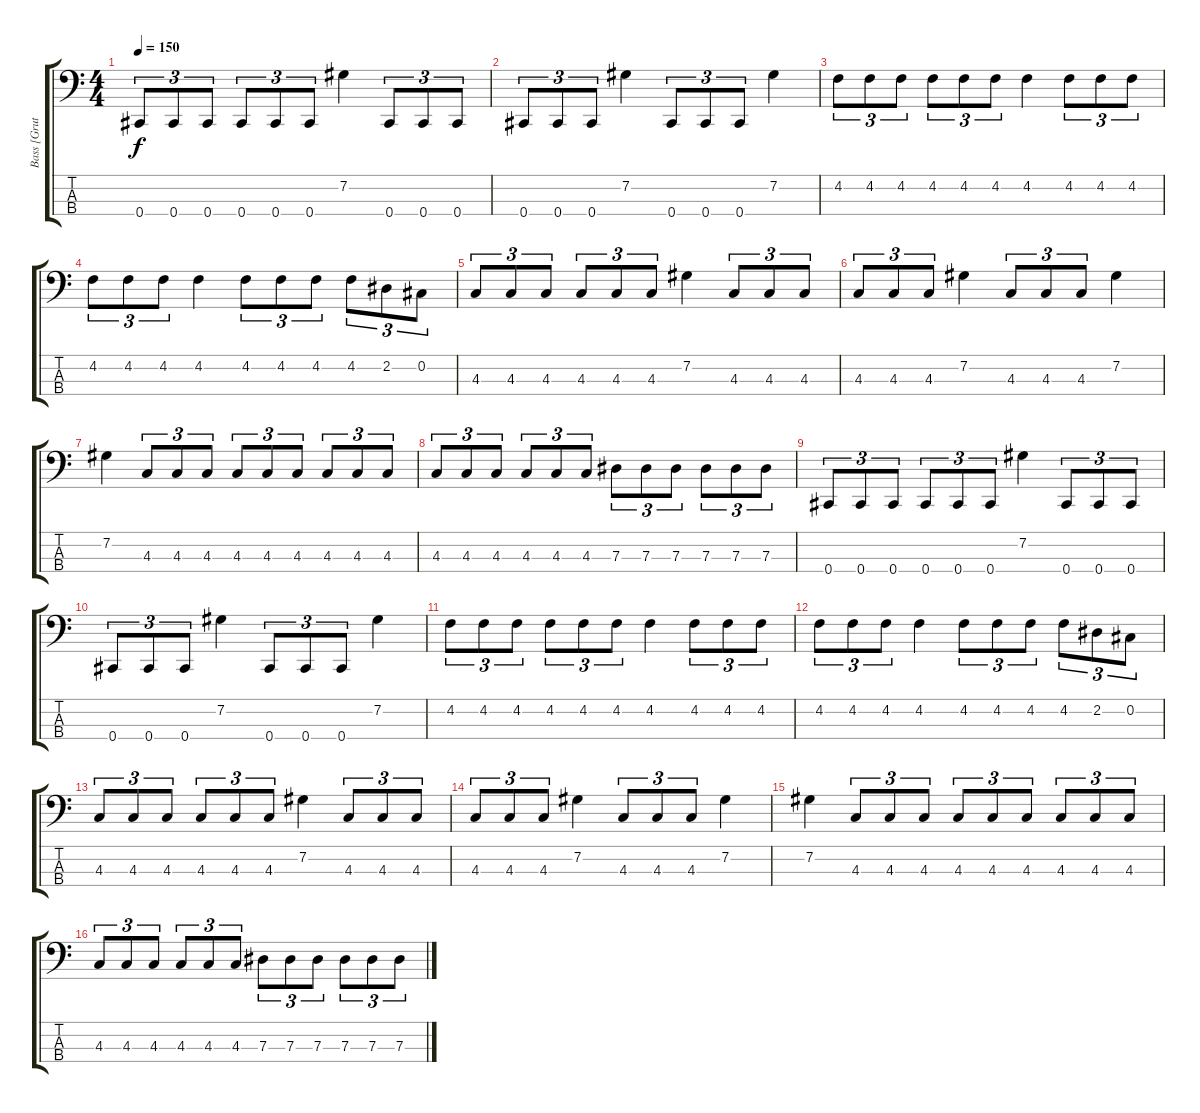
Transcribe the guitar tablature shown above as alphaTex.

\track ("Bass [Grutle Kjellsson]" "Bass [Grut") {instrument electricbasspick}
\staff {score tabs}
\tuning (Gb2 Db2 Ab1 Db1) {hide}
\ts (4 4)
\tempo 150
\clef f4
\ks c
0.4.8{tu (3 2) dy f} 0.4.8{tu (3 2)} 0.4.8{tu (3 2)} 0.4.8{tu (3 2)} 0.4.8{tu (3 2)} 0.4.8{tu (3 2)} 7.2.4 0.4.8{tu (3 2)} 0.4.8{tu (3 2)} 0.4.8{tu (3 2)} |
0.4.8{tu (3 2)} 0.4.8{tu (3 2)} 0.4.8{tu (3 2)} 7.2.4 0.4.8{tu (3 2)} 0.4.8{tu (3 2)} 0.4.8{tu (3 2)} 7.2.4 |
4.2.8{tu (3 2)} 4.2.8{tu (3 2)} 4.2.8{tu (3 2)} 4.2.8{tu (3 2)} 4.2.8{tu (3 2)} 4.2.8{tu (3 2)} 4.2.4 4.2.8{tu (3 2)} 4.2.8{tu (3 2)} 4.2.8{tu (3 2)} |
4.2.8{tu (3 2)} 4.2.8{tu (3 2)} 4.2.8{tu (3 2)} 4.2.4 4.2.8{tu (3 2)} 4.2.8{tu (3 2)} 4.2.8{tu (3 2)} 4.2.8{tu (3 2)} 2.2.8{tu (3 2)} 0.2.8{tu (3 2)} |
4.3.8{tu (3 2)} 4.3.8{tu (3 2)} 4.3.8{tu (3 2)} 4.3.8{tu (3 2)} 4.3.8{tu (3 2)} 4.3.8{tu (3 2)} 7.2.4 4.3.8{tu (3 2)} 4.3.8{tu (3 2)} 4.3.8{tu (3 2)} |
4.3.8{tu (3 2)} 4.3.8{tu (3 2)} 4.3.8{tu (3 2)} 7.2.4 4.3.8{tu (3 2)} 4.3.8{tu (3 2)} 4.3.8{tu (3 2)} 7.2.4 |
7.2.4 4.3.8{tu (3 2)} 4.3.8{tu (3 2)} 4.3.8{tu (3 2)} 4.3.8{tu (3 2)} 4.3.8{tu (3 2)} 4.3.8{tu (3 2)} 4.3.8{tu (3 2)} 4.3.8{tu (3 2)} 4.3.8{tu (3 2)} |
4.3.8{tu (3 2)} 4.3.8{tu (3 2)} 4.3.8{tu (3 2)} 4.3.8{tu (3 2)} 4.3.8{tu (3 2)} 4.3.8{tu (3 2)} 7.3.8{tu (3 2)} 7.3.8{tu (3 2)} 7.3.8{tu (3 2)} 7.3.8{tu (3 2)} 7.3.8{tu (3 2)} 7.3.8{tu (3 2)} |
0.4.8{tu (3 2)} 0.4.8{tu (3 2)} 0.4.8{tu (3 2)} 0.4.8{tu (3 2)} 0.4.8{tu (3 2)} 0.4.8{tu (3 2)} 7.2.4 0.4.8{tu (3 2)} 0.4.8{tu (3 2)} 0.4.8{tu (3 2)} |
0.4.8{tu (3 2)} 0.4.8{tu (3 2)} 0.4.8{tu (3 2)} 7.2.4 0.4.8{tu (3 2)} 0.4.8{tu (3 2)} 0.4.8{tu (3 2)} 7.2.4 |
4.2.8{tu (3 2)} 4.2.8{tu (3 2)} 4.2.8{tu (3 2)} 4.2.8{tu (3 2)} 4.2.8{tu (3 2)} 4.2.8{tu (3 2)} 4.2.4 4.2.8{tu (3 2)} 4.2.8{tu (3 2)} 4.2.8{tu (3 2)} |
4.2.8{tu (3 2)} 4.2.8{tu (3 2)} 4.2.8{tu (3 2)} 4.2.4 4.2.8{tu (3 2)} 4.2.8{tu (3 2)} 4.2.8{tu (3 2)} 4.2.8{tu (3 2)} 2.2.8{tu (3 2)} 0.2.8{tu (3 2)} |
4.3.8{tu (3 2)} 4.3.8{tu (3 2)} 4.3.8{tu (3 2)} 4.3.8{tu (3 2)} 4.3.8{tu (3 2)} 4.3.8{tu (3 2)} 7.2.4 4.3.8{tu (3 2)} 4.3.8{tu (3 2)} 4.3.8{tu (3 2)} |
4.3.8{tu (3 2)} 4.3.8{tu (3 2)} 4.3.8{tu (3 2)} 7.2.4 4.3.8{tu (3 2)} 4.3.8{tu (3 2)} 4.3.8{tu (3 2)} 7.2.4 |
7.2.4 4.3.8{tu (3 2)} 4.3.8{tu (3 2)} 4.3.8{tu (3 2)} 4.3.8{tu (3 2)} 4.3.8{tu (3 2)} 4.3.8{tu (3 2)} 4.3.8{tu (3 2)} 4.3.8{tu (3 2)} 4.3.8{tu (3 2)} |
4.3.8{tu (3 2)} 4.3.8{tu (3 2)} 4.3.8{tu (3 2)} 4.3.8{tu (3 2)} 4.3.8{tu (3 2)} 4.3.8{tu (3 2)} 7.3.8{tu (3 2)} 7.3.8{tu (3 2)} 7.3.8{tu (3 2)} 7.3.8{tu (3 2)} 7.3.8{tu (3 2)} 7.3.8{tu (3 2)}
